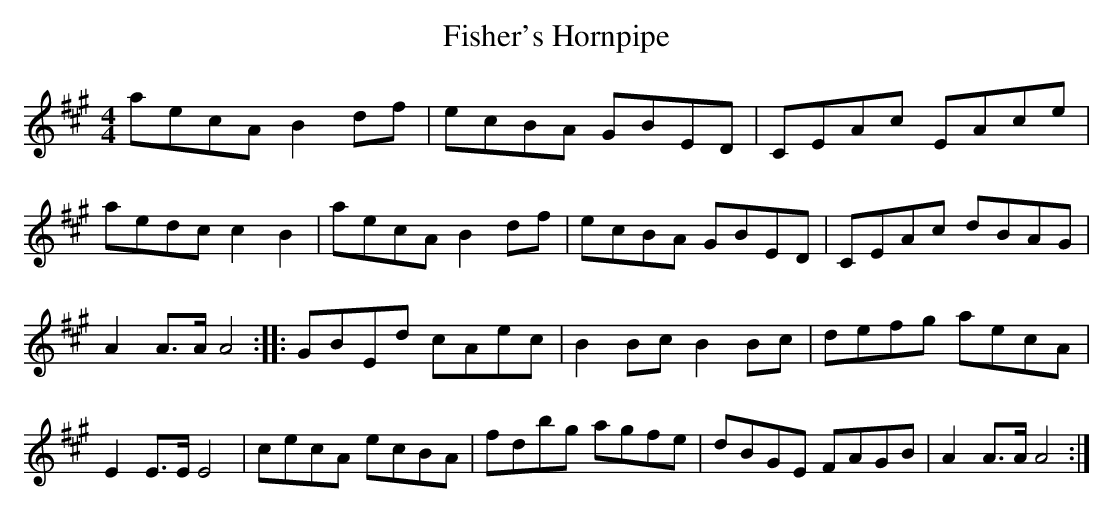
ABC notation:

X:1
T:Fisher's Hornpipe
M:4/4
L:1/8
K:A
aecA B2df | ecBA GBED | CEAc EAce | aedc c2B2 |\
aecA B2df | ecBA GBED | CEAc dBAG | A2A>A A4::\
GBEd cAec | B2Bc B2Bc | defg aecA | E2E>E E4 |\
cecA ecBA | fdbg agfe | dBGE FAGB | A2A>A A4:|
